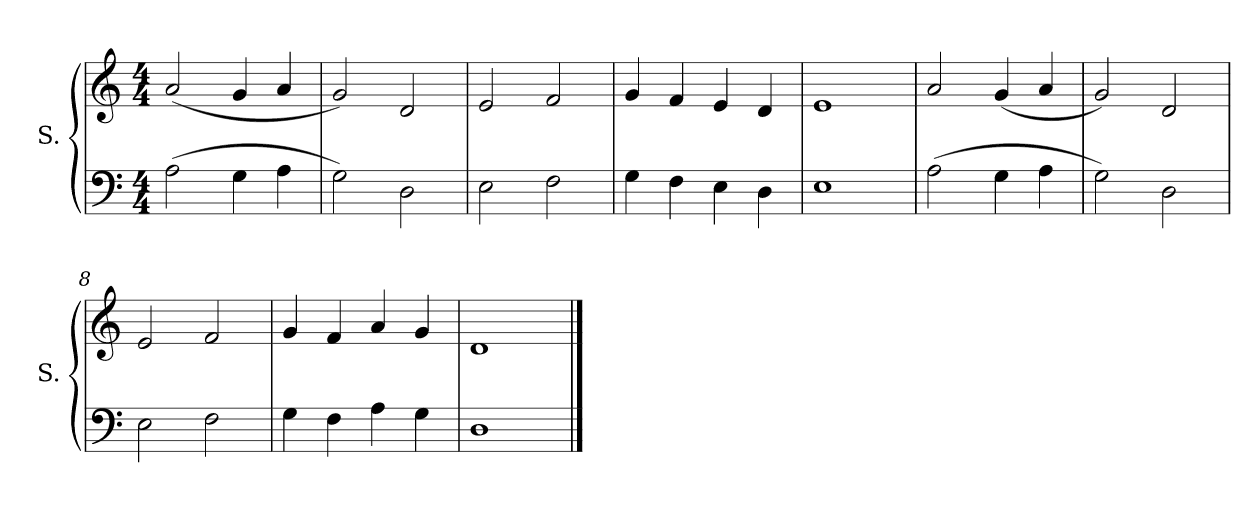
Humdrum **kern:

**kern	**kern
*part2	*part1
*staff2	*staff1
*I"S.	*I"S.
*I'S.	*I'S.
*clefF4	*clefG2
*M4/4	*M4/4
*MM120	*MM120
=1	=1
(2A\	(2a/
4G\	4g/
4A\	4a/
=2	=2
2G\)	2g/)
2D\	2d/
=3	=3
2E\	2e/
2F\	2f/
=4	=4
4G\	4g/
4F\	4f/
4E\	4e/
4D\	4d/
=5	=5
1E/	1e/
!!LO:LB:g=z
=6	=6
(2A\	2a/
4G\	(4g/
4A\	4a/
=7	=7
2G\)	2g/)
2D\	2d/
=8	=8
2E\	2e/
2F\	2f/
=9	=9
4G\	4g/
4F\	4f/
4A\	4a/
4G\	4g/
=10	=10
1D/	1d/
==	==
*-	*-
